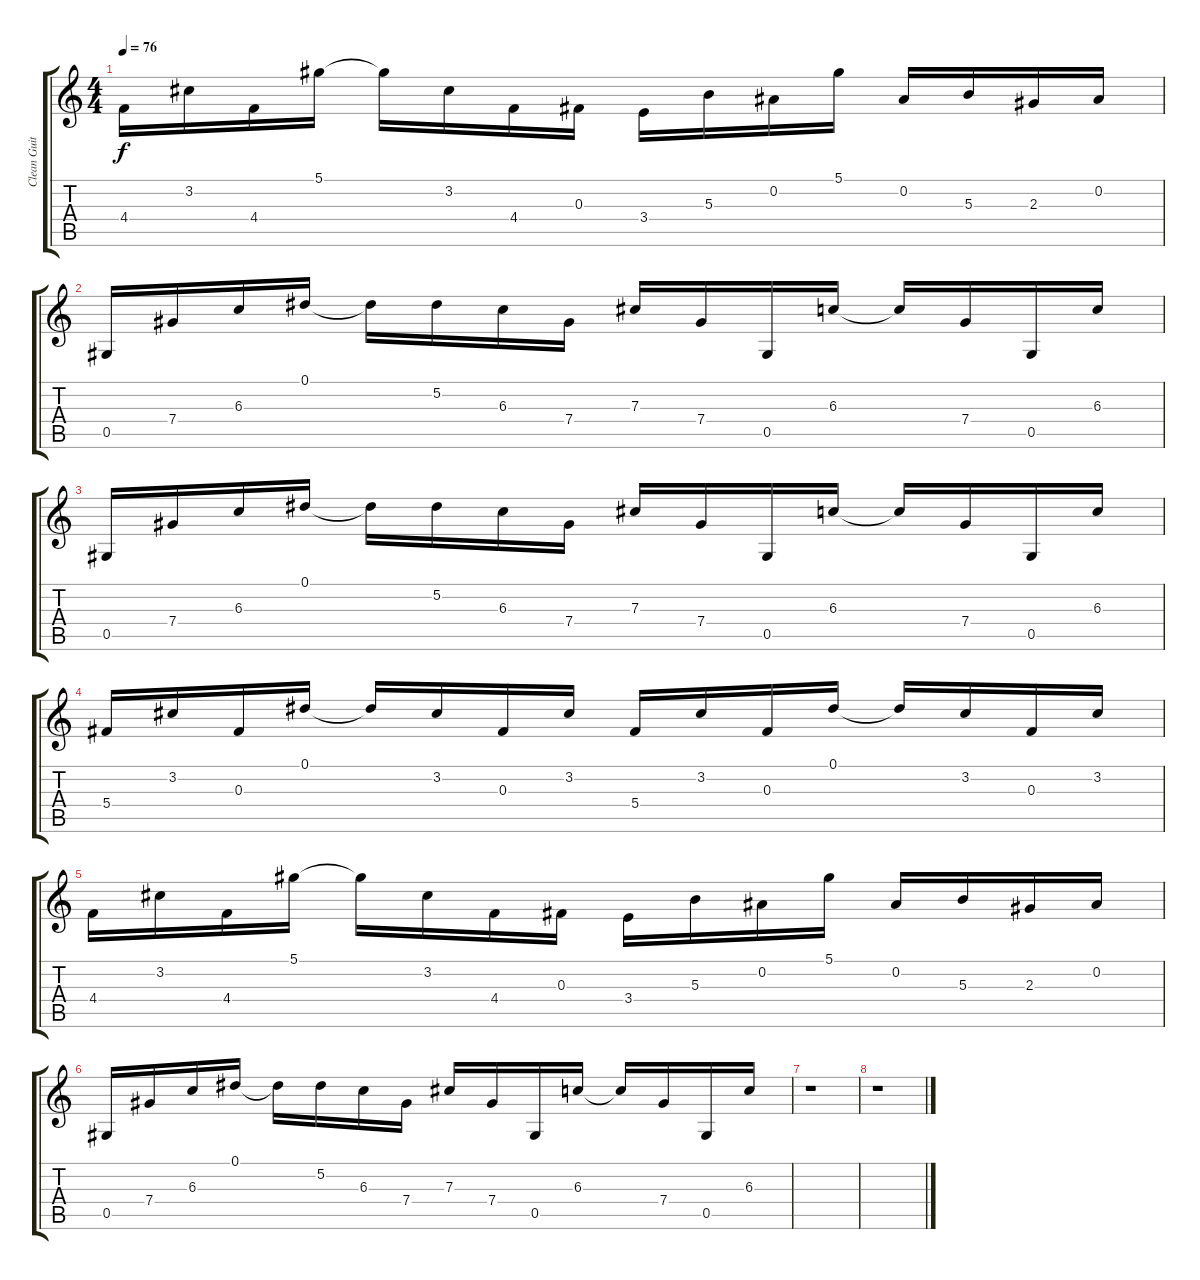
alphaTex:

\track ("Clean Guitar" "Clean Guit") {instrument electricguitarclean}
\staff {score tabs}
\tuning (Eb4 Bb3 Gb3 Db3 Ab2 Eb2) {hide}
\ts (4 4)
\tempo 76
\clef g2
\ks c
4.4.16{dy f} 3.2.16 4.4.16 5.1.16 5.1{t}.16 3.2.16 4.4.16 0.3.16 3.4.16 5.3.16 0.2.16 5.1.16 0.2.16 5.3.16 2.3.16 0.2.16 |
0.5.16 7.4.16 6.3.16 0.1.16 0.1{t}.16 5.2.16 6.3.16 7.4.16 7.3.16 7.4.16 0.5.16 6.3.16 6.3{t}.16 7.4.16 0.5.16 6.3.16 |
0.5.16 7.4.16 6.3.16 0.1.16 0.1{t}.16 5.2.16 6.3.16 7.4.16 7.3.16 7.4.16 0.5.16 6.3.16 6.3{t}.16 7.4.16 0.5.16 6.3.16 |
5.4.16 3.2.16 0.3.16 0.1.16 0.1{t}.16 3.2.16 0.3.16 3.2.16 5.4.16 3.2.16 0.3.16 0.1.16 0.1{t}.16 3.2.16 0.3.16 3.2.16 |
4.4.16 3.2.16 4.4.16 5.1.16 5.1{t}.16 3.2.16 4.4.16 0.3.16 3.4.16 5.3.16 0.2.16 5.1.16 0.2.16 5.3.16 2.3.16 0.2.16 |
0.5.16 7.4.16 6.3.16 0.1.16 0.1{t}.16 5.2.16 6.3.16 7.4.16 7.3.16 7.4.16 0.5.16 6.3.16 6.3{t}.16 7.4.16 0.5.16 6.3.16 |
r.1 |
r.1
